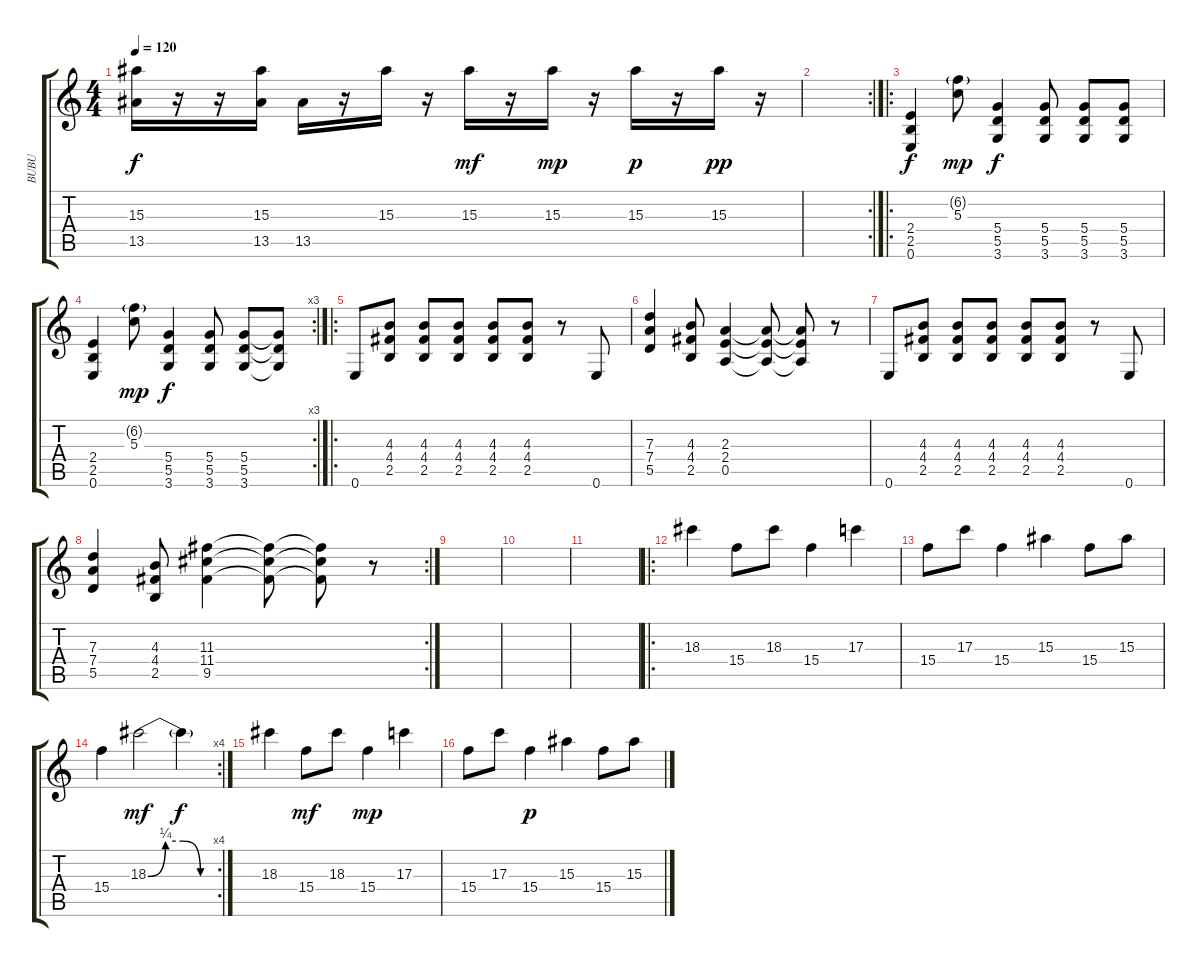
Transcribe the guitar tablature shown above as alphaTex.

\track ("BUBU" "BUBU") {instrument overdrivenguitar}
\staff {score tabs}
\tuning (E4 B3 G3 D3 A2 E2) {hide}
\ts (4 4)
\tempo 120
\clef g2
\ks c
(15.3 13.5).16{dy f} r.16 r.16 (15.3 13.5).16 13.5.16 r.16 15.3.16 r.16 15.3.16{dy mf} r.16 15.3.16{dy mp} r.16 15.3.16{dy p} r.16 15.3.16{dy pp} r.16 |
\rc 2
|
\ro
(2.4 2.5 0.6).4{dy f} (6.2{g} 5.3).8{dy mp} (5.4 5.5 3.6).4{dy f} (5.4 5.5 3.6).8 (5.4 5.5 3.6).8 (5.4 5.5 3.6).8 |
\rc 3
(2.4 2.5 0.6).4 (6.2{g} 5.3).8{dy mp} (5.4 5.5 3.6).4{dy f} (5.4 5.5 3.6).8 (5.4 5.5 3.6).8 (5.4{t} 5.5{t} 3.6{t}).8 |
\ro
0.6.8 (4.3 4.4 2.5).8 (4.3 4.4 2.5).8 (4.3 4.4 2.5).8 (4.3 4.4 2.5).8 (4.3 4.4 2.5).8 r.8 0.6.8 |
(7.3 7.4 5.5).4 (4.3 4.4 2.5).8 (2.3 2.4 0.5).4 (2.3{t} 2.4{t} 0.5{t}).8 (2.3{t} 2.4{t} 0.5{t}).8 r.8 |
0.6.8 (4.3 4.4 2.5).8 (4.3 4.4 2.5).8 (4.3 4.4 2.5).8 (4.3 4.4 2.5).8 (4.3 4.4 2.5).8 r.8 0.6.8 |
\rc 2
(7.3 7.4 5.5).4 (4.3 4.4 2.5).8 (11.3 11.4 9.5).4 (11.3{t} 11.4{t} 9.5{t}).8 (11.3{t} 11.4{t} 9.5{t}).8 r.8 |
|
|
|
\ro
18.3.4 15.4.8 18.3.8 15.4.4 17.3.4 |
15.4.8 17.3.8 15.4.4 15.3.4 15.4.8 15.3.8 |
\rc 4
15.4.4 18.3{be (custom 0 0 15 1 30 1 45 0 60 0)}.2{dy mf} 18.3{t}.4{dy f} |
18.3.4 15.4.8{dy mf} 18.3.8 15.4.4{dy mp} 17.3.4 |
15.4.8 17.3.8 15.4.4{dy p} 15.3.4 15.4.8 15.3.8
